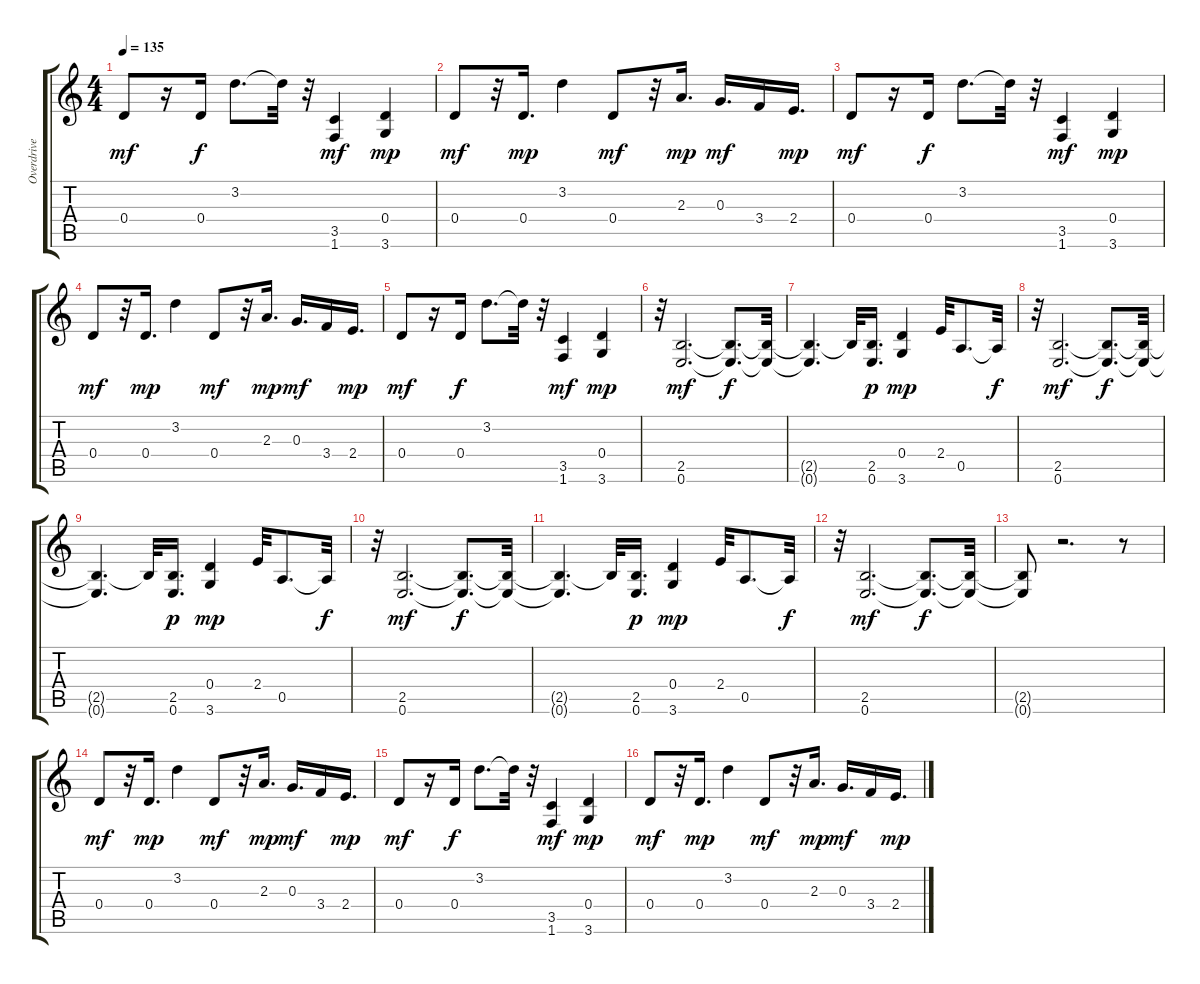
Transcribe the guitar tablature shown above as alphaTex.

\track ("Overdrive" "Overdrive") {instrument overdrivenguitar}
\staff {score tabs}
\tuning (E4 B3 G3 D3 A2 E2) {hide}
\ts (4 4)
\tempo 135
\clef g2
\ks c
0.4.8{dy mf} r.16 0.4.16{dy f} 3.2.8{d} 3.2{t}.32 r.32 (3.5 1.6).4{dy mf} (0.4 3.6).4{dy mp} |
0.4.8{dy mf} r.32 0.4.16{d dy mp} 3.2.4 0.4.8{dy mf} r.32 2.3.16{d dy mp} 0.3.16{d dy mf} 3.4.16 2.4.16{d dy mp} |
0.4.8{dy mf} r.16 0.4.16{dy f} 3.2.8{d} 3.2{t}.32 r.32 (3.5 1.6).4{dy mf} (0.4 3.6).4{dy mp} |
0.4.8{dy mf} r.32 0.4.16{d dy mp} 3.2.4 0.4.8{dy mf} r.32 2.3.16{d dy mp} 0.3.16{d dy mf} 3.4.16 2.4.16{d dy mp} |
0.4.8{dy mf} r.16 0.4.16{dy f} 3.2.8{d} 3.2{t}.32 r.32 (3.5 1.6).4{dy mf} (0.4 3.6).4{dy mp} |
r.32 (2.5 0.6).2{d dy mf} (2.5{t} 0.6{t}).8{d dy f} (2.5{t} 0.6{t}).32 |
(2.5{t} 0.6{t}).4{d} 2.5{t}.32 (2.5 0.6).16{d dy p} (0.4 3.6).4{dy mp} 2.4.32 0.5.8{d} 0.5{t}.32{dy f} |
r.32 (2.5 0.6).2{d dy mf} (2.5{t} 0.6{t}).8{d dy f} (2.5{t} 0.6{t}).32 |
(2.5{t} 0.6{t}).4{d} 2.5{t}.32 (2.5 0.6).16{d dy p} (0.4 3.6).4{dy mp} 2.4.32 0.5.8{d} 0.5{t}.32{dy f} |
r.32 (2.5 0.6).2{d dy mf} (2.5{t} 0.6{t}).8{d dy f} (2.5{t} 0.6{t}).32 |
(2.5{t} 0.6{t}).4{d} 2.5{t}.32 (2.5 0.6).16{d dy p} (0.4 3.6).4{dy mp} 2.4.32 0.5.8{d} 0.5{t}.32{dy f} |
r.32 (2.5 0.6).2{d dy mf} (2.5{t} 0.6{t}).8{d dy f} (2.5{t} 0.6{t}).32 |
(2.5{t} 0.6{t}).8 r.2{d} r.8 |
0.4.8{dy mf} r.32 0.4.16{d dy mp} 3.2.4 0.4.8{dy mf} r.32 2.3.16{d dy mp} 0.3.16{d dy mf} 3.4.16 2.4.16{d dy mp} |
0.4.8{dy mf} r.16 0.4.16{dy f} 3.2.8{d} 3.2{t}.32 r.32 (3.5 1.6).4{dy mf} (0.4 3.6).4{dy mp} |
0.4.8{dy mf} r.32 0.4.16{d dy mp} 3.2.4 0.4.8{dy mf} r.32 2.3.16{d dy mp} 0.3.16{d dy mf} 3.4.16 2.4.16{d dy mp}
